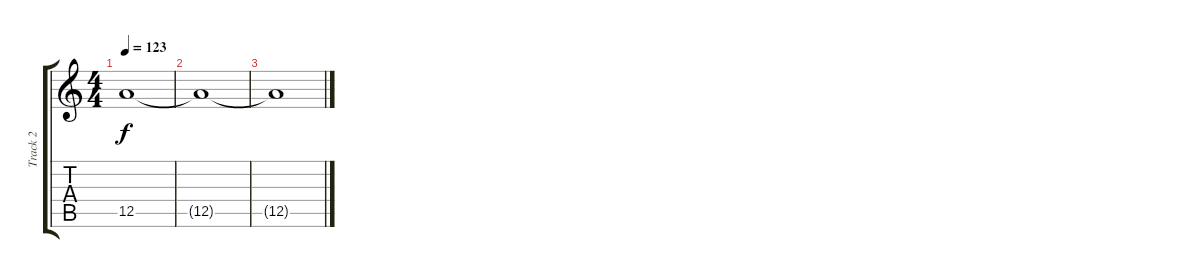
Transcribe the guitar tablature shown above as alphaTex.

\track ("Track 2" "Track 2") {instrument distortionguitar}
\staff {score tabs}
\tuning (E4 B3 G3 D3 A2 E2) {hide}
\ts (4 4)
\tempo 123
\clef g2
\ks c
12.5{t}.1{dy f} |
12.5{t}.1 |
12.5{t}.1
